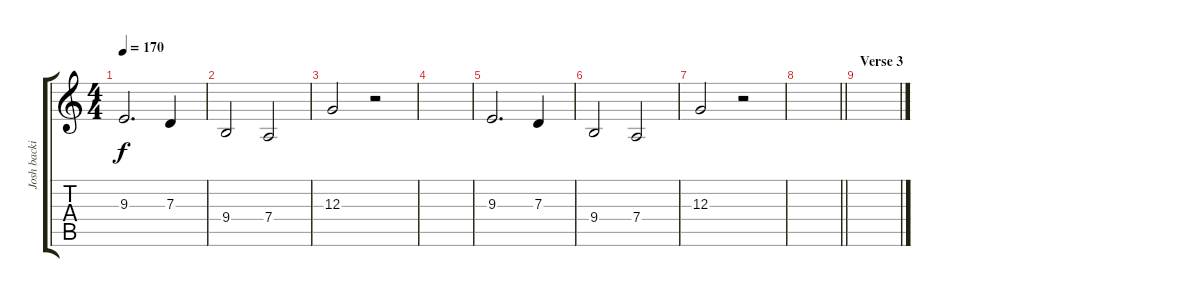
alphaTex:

\track ("Josh backing vocals" "Josh backi") {instrument synthvoice}
\staff {score tabs}
\tuning (E4 B3 G3 D3 A2 E2) {hide}
\ts (4 4)
\tempo 170
\clef g2
\ks c
9.3.2{d dy f} 7.3.4 |
9.4.2 7.4.2 |
12.3.2 r.2 |
|
9.3.2{d} 7.3.4 |
9.4.2 7.4.2 |
12.3.2 r.2 |
\barLineRight lightlight
|
\section ("" "Verse 3")
